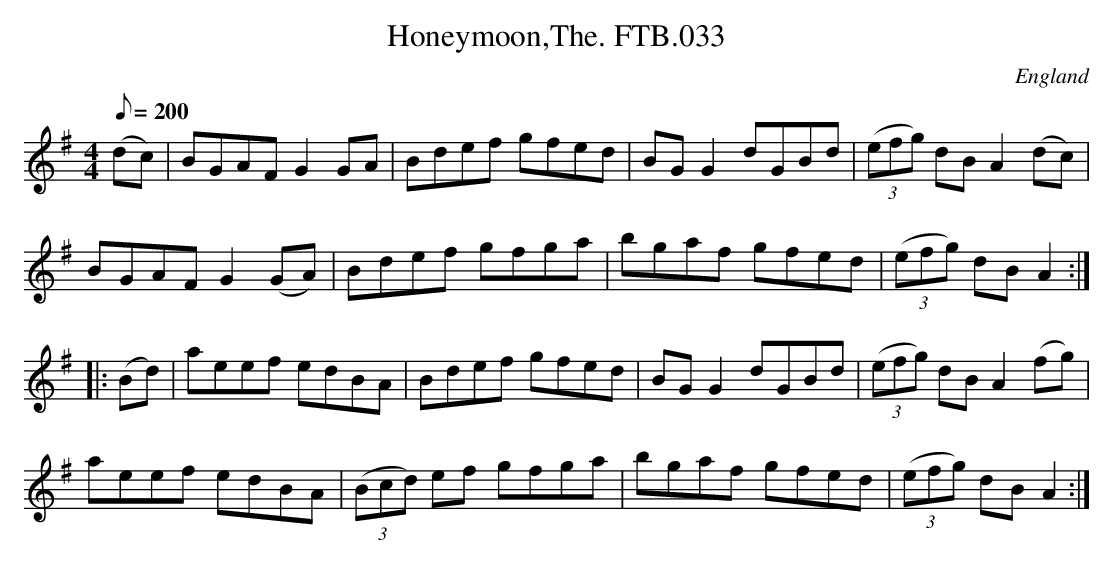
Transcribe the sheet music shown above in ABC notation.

X:1
T:Honeymoon,The. FTB.033
M:4/4
Q:200
O:England
K:G major
(dc)|BGAFG2GA|Bdef gfed|BGG2dGBd| ((3efg) dBA2(dc)|
BGAFG2(GA)|Bdef gfga|bgaf gfed| ((3efg) dBA2:|
|:(Bd)|aeef edBA|Bdef gfed|BGG2dGBd|((3efg) dBA2(fg)|
aeef edBA| ((3Bcd) ef gfga|bgaf gfed| ((3efg) dBA2:|
